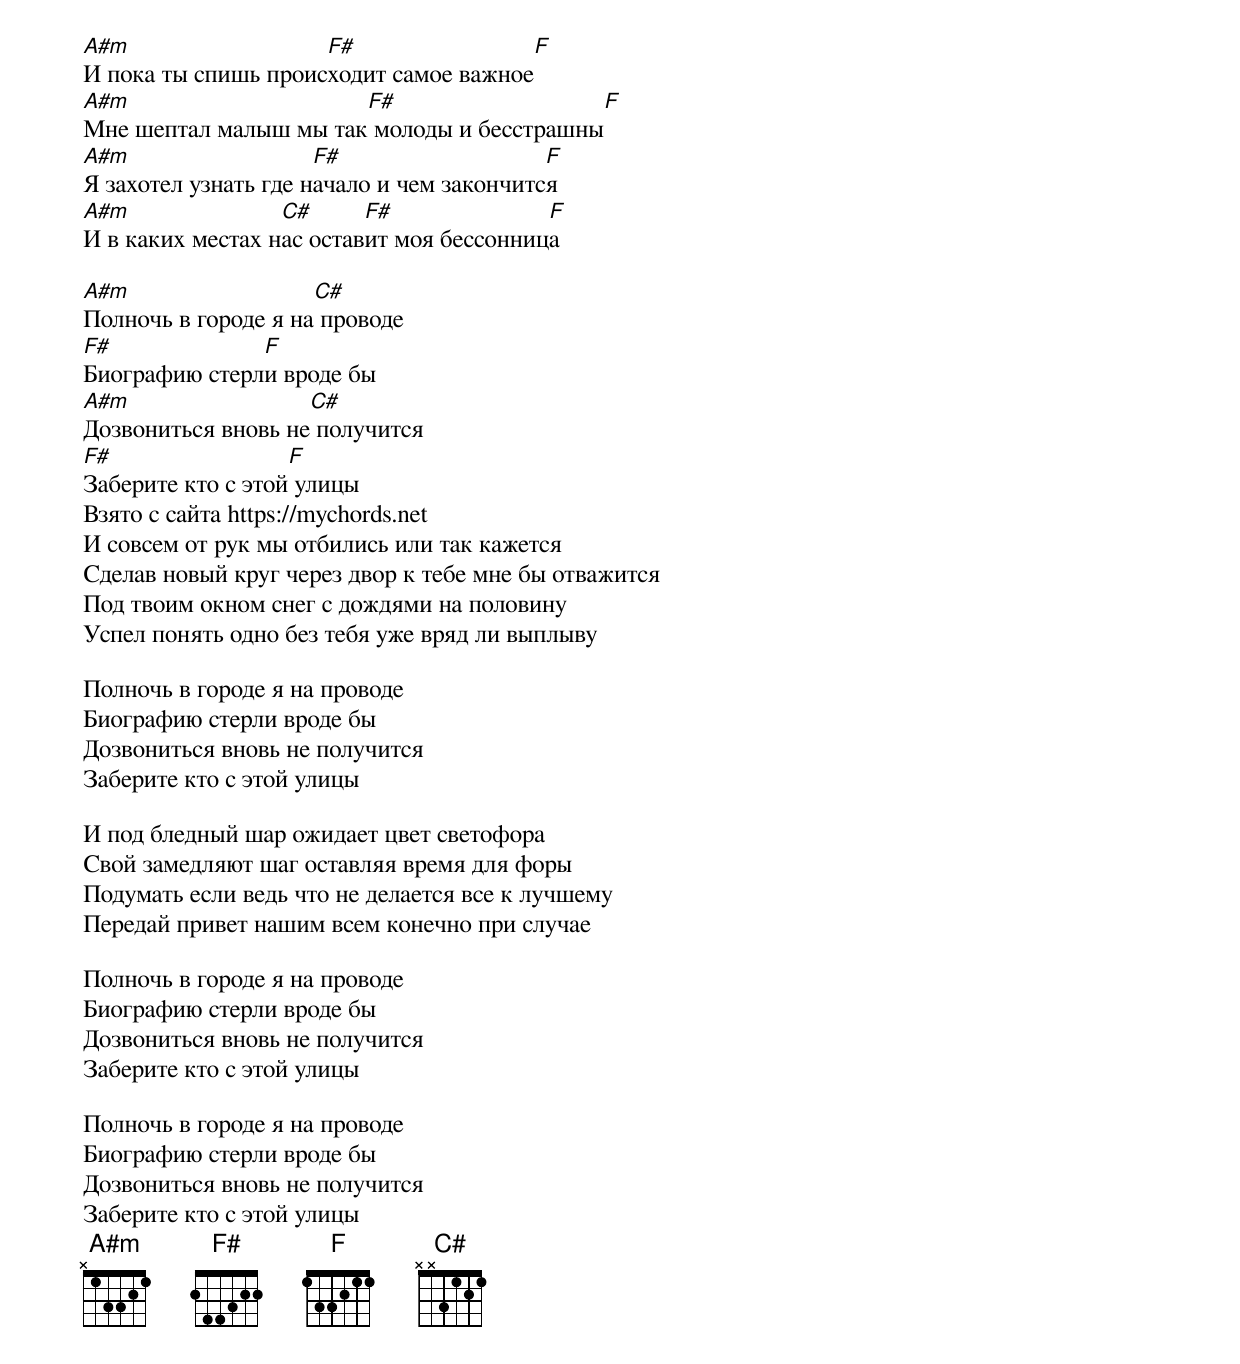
A#m                  F#                 F
И пока ты спишь происходит самое важное
A#m                    F#                  F
Мне шептал малыш мы так молоды и бесстрашны
A#m                   F#                   F
Я захотел узнать где начало и чем закончится
A#m               C#      F#              F
И в каких местах нас оставит моя бессонница

A#m                  C#
Полночь в городе я на проводе
F#             F
Биографию стерли вроде бы
A#m                 C#
Дозвониться вновь не получится
F#                 F
Заберите кто с этой улицы
Взято с сайта https://mychords.net
И совсем от рук мы отбились или так кажется
Сделав новый круг через двор к тебе мне бы отважится
Под твоим окном снег с дождями на половину
Успел понять одно без тебя уже вряд ли выплыву

Полночь в городе я на проводе
Биографию стерли вроде бы
Дозвониться вновь не получится
Заберите кто с этой улицы

И под бледный шар ожидает цвет светофора
Свой замедляют шаг оставляя время для форы
Подумать если ведь что не делается все к лучшему
Передай привет нашим всем конечно при случае

Полночь в городе я на проводе
Биографию стерли вроде бы
Дозвониться вновь не получится
Заберите кто с этой улицы

Полночь в городе я на проводе
Биографию стерли вроде бы
Дозвониться вновь не получится
Заберите кто с этой улицы
